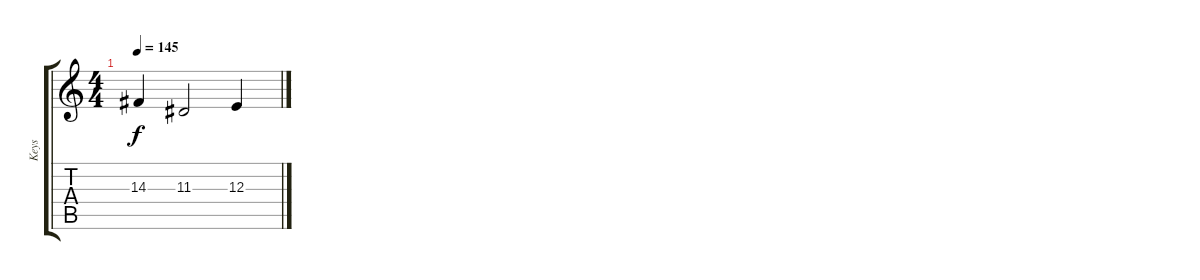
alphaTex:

\track ("Keys" "Keys") {instrument stringensemble1}
\staff {score tabs}
\tuning (Db4 Ab3 E3 B2 Gb2 B1) {hide}
\ts (4 4)
\tempo 145
\clef g2
\ks c
14.3{t}.4{dy f} 11.3.2 12.3.4
